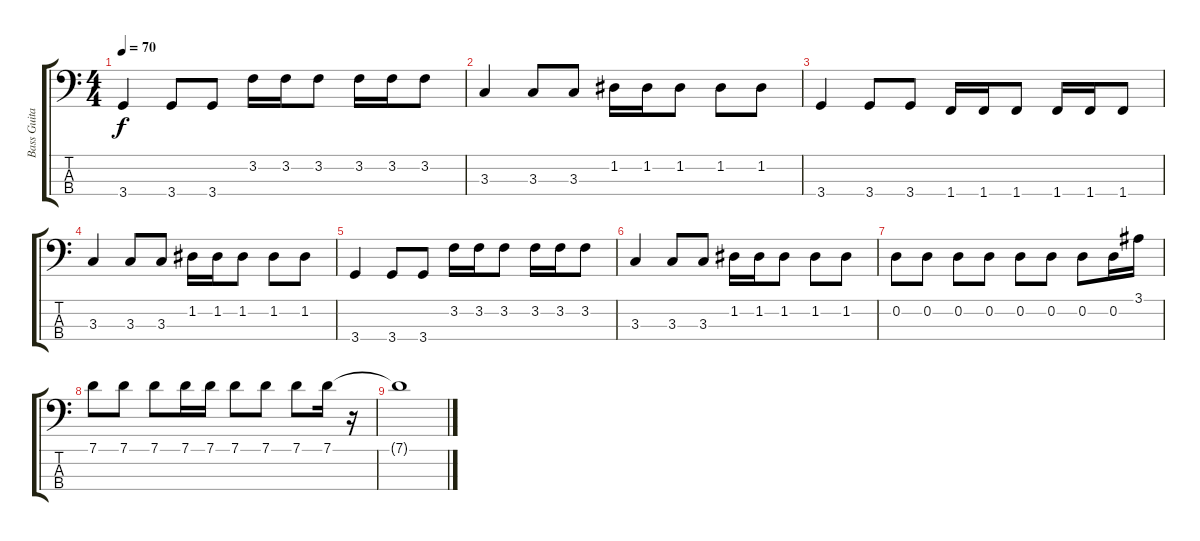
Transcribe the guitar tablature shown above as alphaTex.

\track ("Bass Guitar" "Bass Guita") {instrument electricbassfinger}
\staff {score tabs}
\tuning (G2 D2 A1 E1) {hide}
\ts (4 4)
\tempo 70
\clef f4
\ks c
3.4.4{dy f} 3.4.8 3.4.8 3.2.16 3.2.16 3.2.8 3.2.16 3.2.16 3.2.8 |
3.3.4 3.3.8 3.3.8 1.2.16 1.2.16 1.2.8 1.2.8 1.2.8 |
3.4.4 3.4.8 3.4.8 1.4.16 1.4.16 1.4.8 1.4.16 1.4.16 1.4.8 |
3.3.4 3.3.8 3.3.8 1.2.16 1.2.16 1.2.8 1.2.8 1.2.8 |
3.4.4 3.4.8 3.4.8 3.2.16 3.2.16 3.2.8 3.2.16 3.2.16 3.2.8 |
3.3.4 3.3.8 3.3.8 1.2.16 1.2.16 1.2.8 1.2.8 1.2.8 |
0.2.8 0.2.8 0.2.8 0.2.8 0.2.8 0.2.8 0.2.8 0.2.16 3.1.16 |
7.1.8 7.1.8 7.1.8 7.1.16 7.1.16 7.1.8 7.1.8 7.1.8 7.1.16 r.16 |
7.1{t}.1
